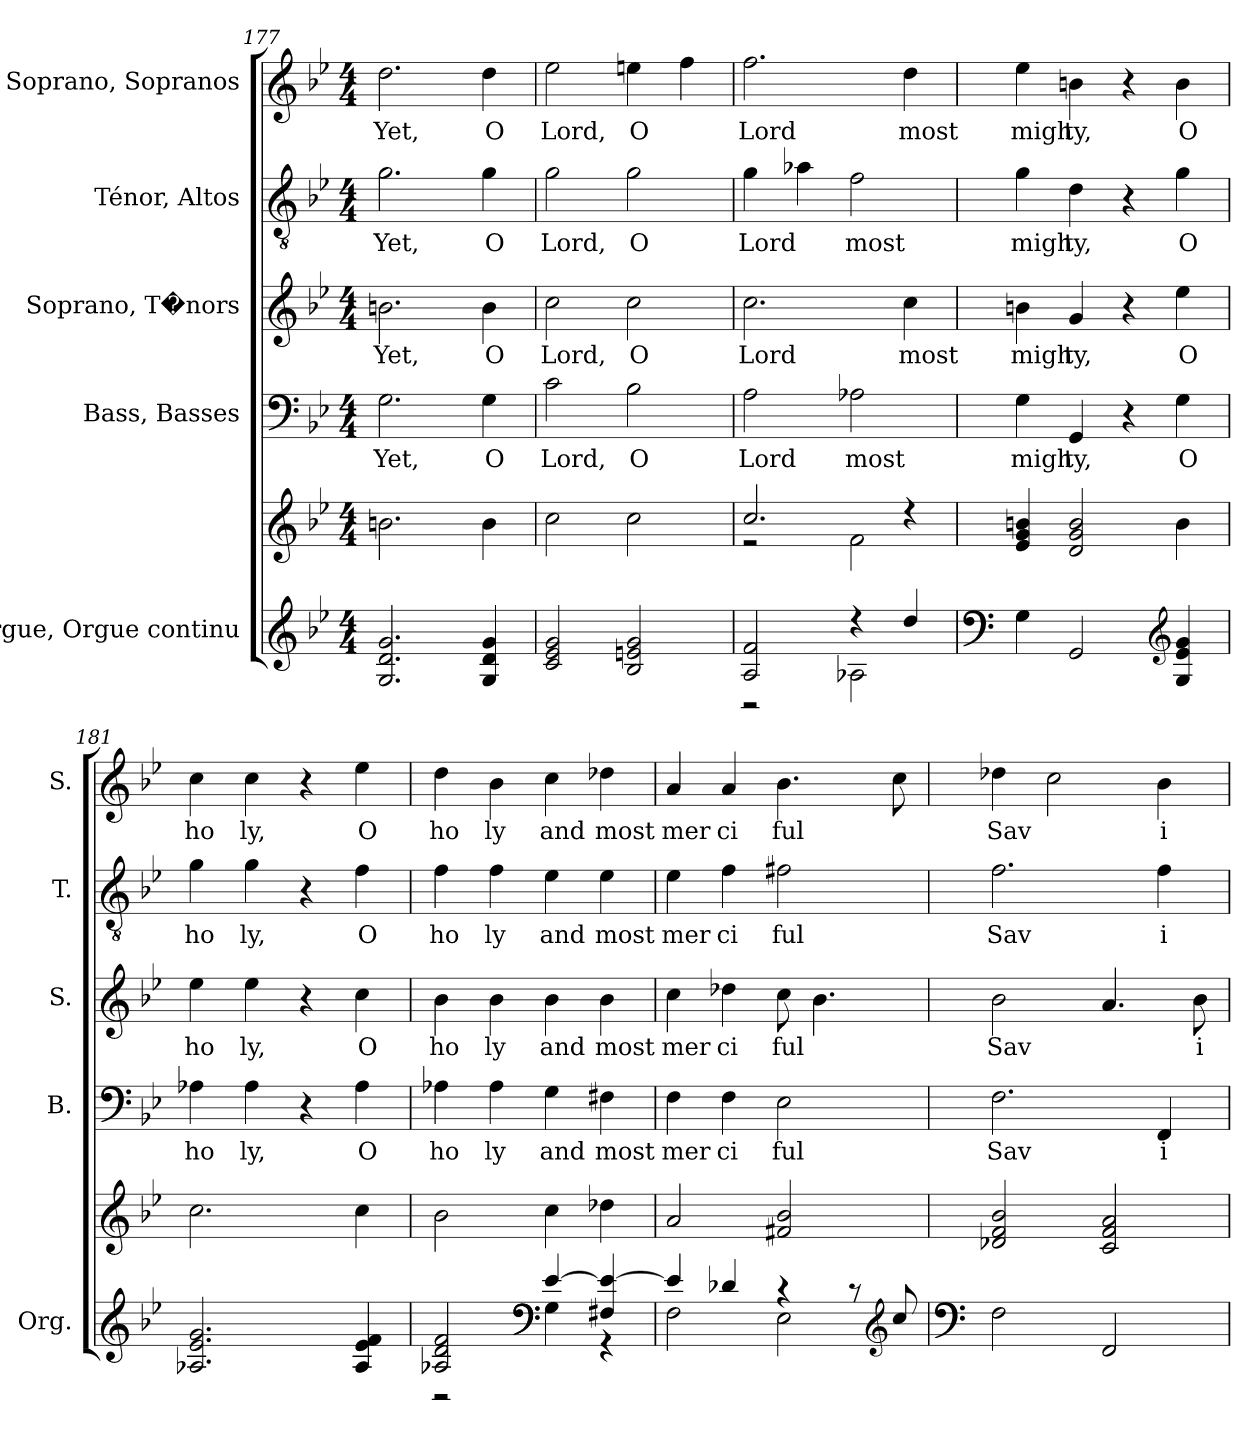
**kern	**kern	**kern	**text	**kern	**text	**kern	**text	**kern	**text
*part5	*part5	*part4	*part4	*part3	*part3	*part2	*part2	*part1	*part1
*staff6	*staff5	*staff4	*staff4	*staff3	*staff3	*staff2	*staff2	*staff1	*staff1
*I"Orgue, Orgue continu	*	*I"Bass, Basses	*	*I"Soprano, T�nors	*	*I"Ténor, Altos	*	*I"Soprano, Sopranos	*
*I'Org.	*	*I'B.	*	*I'S.	*	*I'T.	*	*I'S.	*
*clefG2	*clefG2	*clefF4	*	*clefG2	*	*clefGv2	*	*clefG2	*
*k[b-e-]	*k[b-e-]	*k[b-e-]	*	*k[b-e-]	*	*k[b-e-]	*	*k[b-e-]	*
*M4/4	*M4/4	*M4/4	*	*M4/4	*	*M4/4	*	*M4/4	*
=177	=177	=177	=177	=177	=177	=177	=177	=177	=177
!	!	!	!LO:LY:b	!	!LO:LY:b	!	!LO:LY:b	!	!LO:LY:b
2.G/ 2.d/ 2.g/	2.bn\	2.G\	Yet,	2.bn\	Yet,	2.g\	Yet,	2.dd\	Yet,
!	!	!	!LO:LY:b	!	!LO:LY:b	!	!LO:LY:b	!	!LO:LY:b
4G/ 4d/ 4g/	4b\	4G\	O	4b\	O	4g\	O	4dd\	O
=178	=178	=178	=178	=178	=178	=178	=178	=178	=178
!	!	!	!LO:LY:b	!	!LO:LY:b	!	!LO:LY:b	!	!LO:LY:b
2c/ 2e-/ 2g/	2cc\	2c\	Lord,	2cc\	Lord,	2g\	Lord,	2ee-\	Lord,
!	!	!	!LO:LY:b	!	!LO:LY:b	!	!LO:LY:b	!	!LO:LY:b
2B-/ 2en/ 2g/	2cc\	2B-\	O	2cc\	O	2g\	O	4een\	O
.	.	.	.	.	.	.	.	4ff\	.
=179	=179	=179	=179	=179	=179	=179	=179	=179	=179
*^	*^	*	*	*	*	*	*	*	*
!	!	!	!	!	!LO:LY:b	!	!LO:LY:b	!	!LO:LY:b	!	!LO:LY:b
2A/ 2f/	2r	2.cc/	2r	2A\	Lord	2.cc\	Lord	4g\	Lord	2.ff\	Lord
.	.	.	.	.	.	.	.	4a-X\	.	.	.
!	!	!	!	!	!LO:LY:b	!	!	!	!LO:LY:b	!	!
4r	2A-X\	.	2f\	2A-X\	most	.	.	2f\	most	.	.
!	!	!	!	!	!	!	!LO:LY:b	!	!	!	!LO:LY:b
4dd/	.	4r	.	.	.	4cc\	most	.	.	4dd\	most
*v	*v	*	*	*	*	*	*	*	*	*	*
*	*v	*v	*	*	*	*	*	*	*	*
=180	=180	=180	=180	=180	=180	=180	=180	=180	=180
*clefF4	*	*	*	*	*	*	*	*	*
!	!	!	!LO:LY:b	!	!LO:LY:b	!	!LO:LY:b	!	!LO:LY:b
4G\	4e-/ 4g/ 4bn/	4G\	migh	4bn\	migh	4g\	migh	4ee-\	migh
!	!	!	!LO:LY:b	!	!LO:LY:b	!	!LO:LY:b	!	!LO:LY:b
2GG/	2d/ 2g/ 2b/	4GG/	ty,	4g/	ty,	4d\	ty,	4bn\	ty,
.	.	4r	.	4r	.	4r	.	4r	.
*clefG2	*	*	*	*	*	*	*	*	*
!	!	!	!LO:LY:b	!	!LO:LY:b	!	!LO:LY:b	!	!LO:LY:b
4G/ 4e-/ 4g/	4b\	4G\	O	4ee-\	O	4g\	O	4b\	O
=181	=181	=181	=181	=181	=181	=181	=181	=181	=181
!	!	!	!LO:LY:b	!	!LO:LY:b	!	!LO:LY:b	!	!LO:LY:b
2.A-X/ 2.e-/ 2.g/	2.cc\	4A-X\	ho	4ee-\	ho	4g\	ho	4cc\	ho
!	!	!	!LO:LY:b	!	!LO:LY:b	!	!LO:LY:b	!	!LO:LY:b
.	.	4A-\	ly,	4ee-\	ly,	4g\	ly,	4cc\	ly,
.	.	4r	.	4r	.	4r	.	4r	.
!	!	!	!LO:LY:b	!	!LO:LY:b	!	!LO:LY:b	!	!LO:LY:b
4A-/ 4e-/ 4f/	4cc\	4A-\	O	4cc\	O	4f\	O	4ee-\	O
!!LO:LB:g=z
=182	=182	=182	=182	=182	=182	=182	=182	=182	=182
*^	*	*	*	*	*	*	*	*	*
!	!	!	!	!LO:LY:b	!	!LO:LY:b	!	!LO:LY:b	!	!LO:LY:b
2A-X/ 2d/ 2f/	2r	2b-\	4A-X\	ho	4b-\	ho	4f\	ho	4dd\	ho
!	!	!	!	!LO:LY:b	!	!LO:LY:b	!	!LO:LY:b	!	!LO:LY:b
.	.	.	4A-\	ly	4b-\	ly	4f\	ly	4b-\	ly
*clefF4	*	*	*	*	*	*	*	*	*	*
!	!	!	!	!LO:LY:b	!	!LO:LY:b	!	!LO:LY:b	!	!LO:LY:b
[4e-/	4G\	4cc\	4G\	and	4b-\	and	4e-\	and	4cc\	and
!	!	!	!	!LO:LY:b	!	!LO:LY:b	!	!LO:LY:b	!	!LO:LY:b
4F#X/ 4e-/_	4r	4dd-X\	4F#X\	most	4b-\	most	4e-\	most	4dd-X\	most
=183	=183	=183	=183	=183	=183	=183	=183	=183	=183	=183
!	!	!	!	!LO:LY:b	!	!LO:LY:b	!	!LO:LY:b	!	!LO:LY:b
4e-/]	2F\	2a/	4F\	mer	4cc\	mer	4e-\	mer	4a/	mer
!	!	!	!	!LO:LY:b	!	!LO:LY:b	!	!LO:LY:b	!	!LO:LY:b
4d-X/	.	.	4F\	ci	4dd-X\	ci	4f\	ci	4a/	ci
!	!	!	!	!LO:LY:b	!	!LO:LY:b	!	!LO:LY:b	!	!LO:LY:b
4r	2E-\	2f#X/ 2b-/	2E-\	ful	8cc\	ful	2f#X\	ful	4.b-\	ful
.	.	.	.	.	4.b-\	.	.	.	.	.
8r	.	.	.	.	.	.	.	.	.	.
*clefG2	*	*	*	*	*	*	*	*	*	*
8cc/	.	.	.	.	.	.	.	.	8cc\	.
*v	*v	*	*	*	*	*	*	*	*	*
=184	=184	=184	=184	=184	=184	=184	=184	=184	=184
*clefF4	*	*	*	*	*	*	*	*	*
!	!	!	!LO:LY:b	!	!LO:LY:b	!	!LO:LY:b	!	!LO:LY:b
2F\	2d-X/ 2f/ 2b-/	2.F\	Sav	2b-\	Sav	2.f\	Sav	4dd-X\	Sav
.	.	.	.	.	.	.	.	2cc\	.
2FF/	2c/ 2f/ 2a/	.	.	4.a/	.	.	.	.	.
!	!	!	!LO:LY:b	!	!	!	!LO:LY:b	!	!LO:LY:b
.	.	4FF/	i	.	.	4f\	i	4b-\	i
!	!	!	!	!	!LO:LY:b	!	!	!	!
.	.	.	.	8b-\	i	.	.	.	.
=	=	=	=	=	=	=	=	=	=
*-	*-	*-	*-	*-	*-	*-	*-	*-	*-
